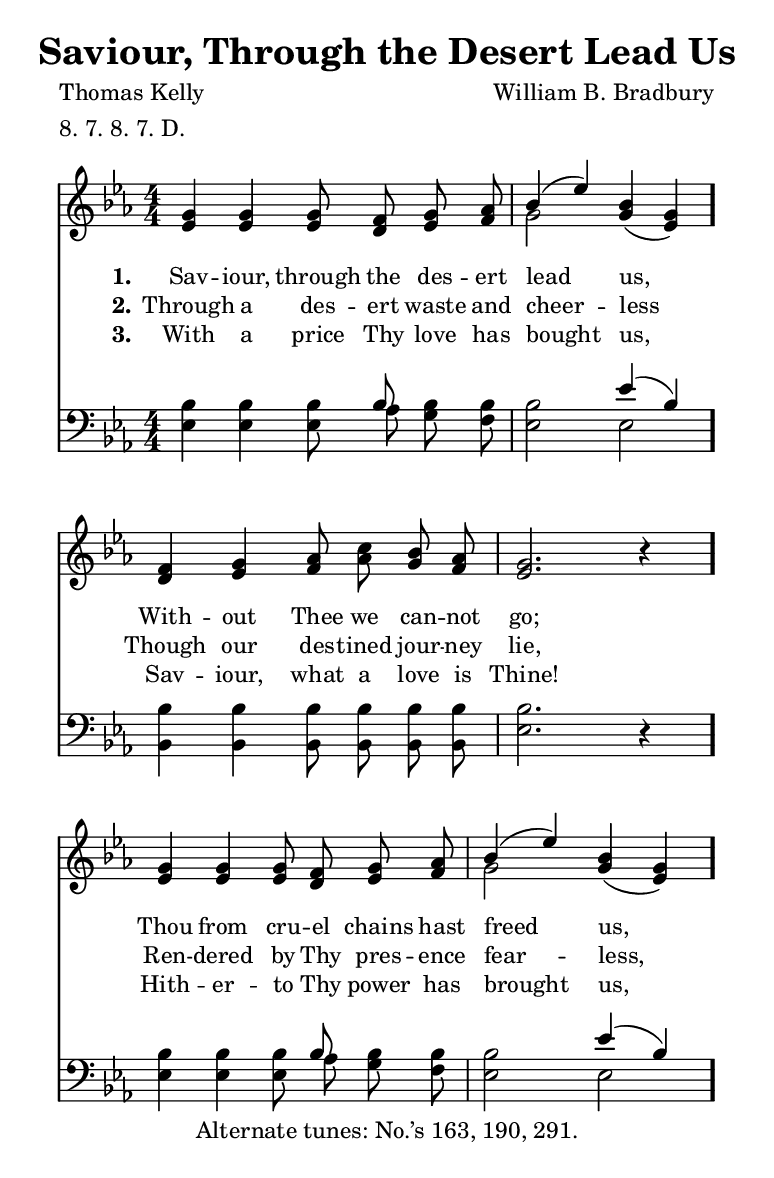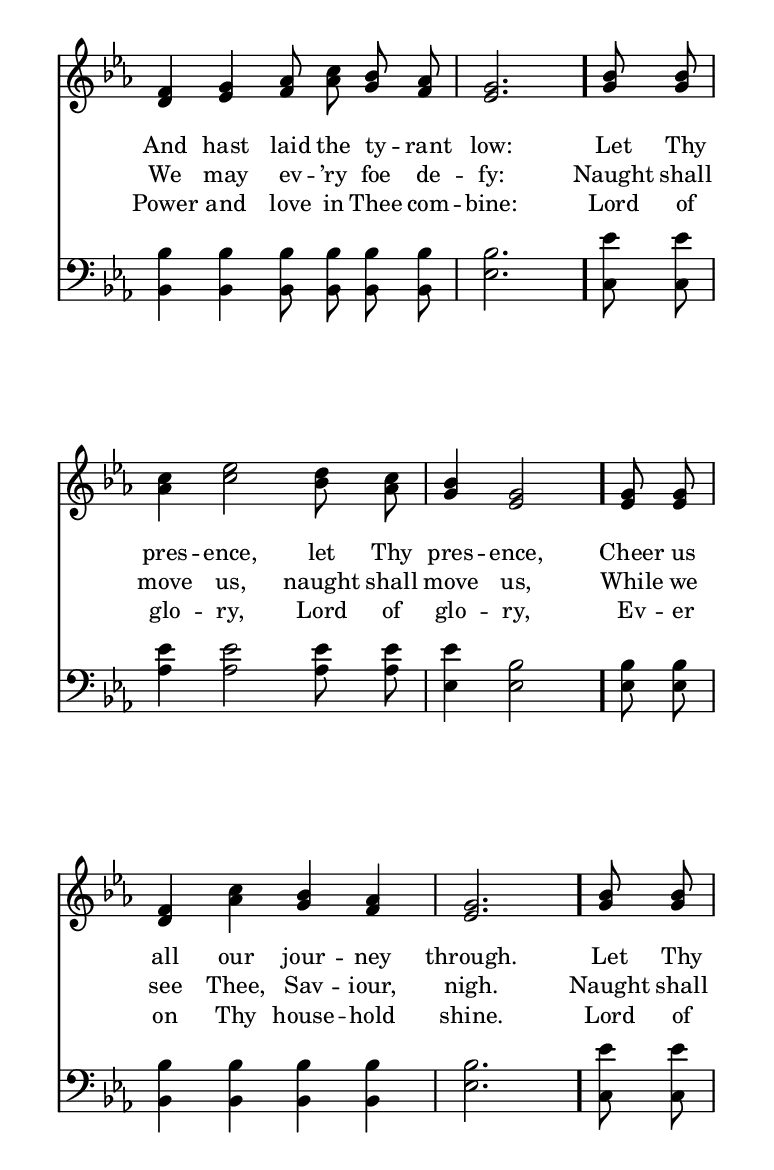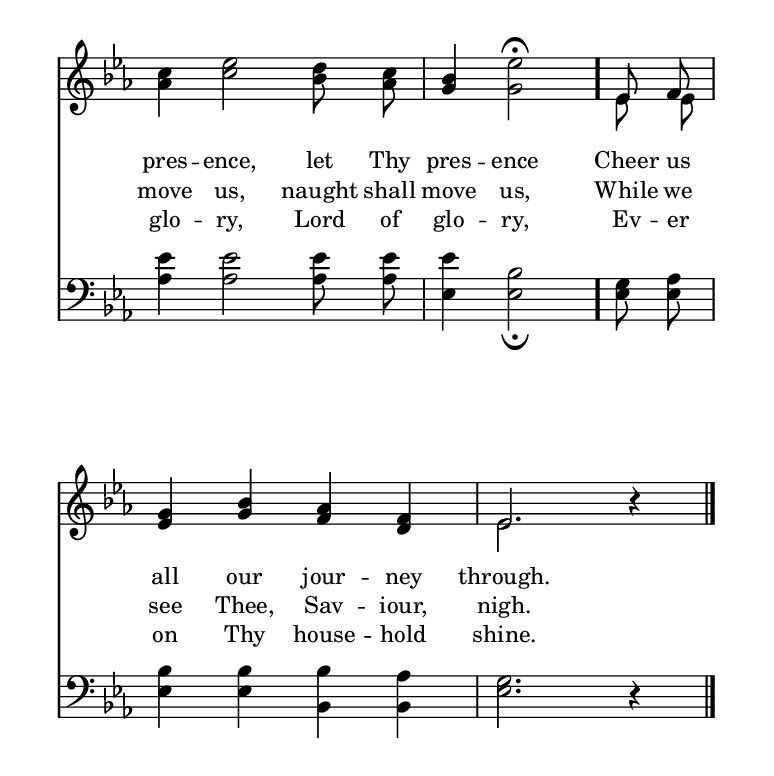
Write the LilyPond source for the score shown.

\include "common/global.ily"
\paper {
  \include "common/paper.ily"
  oddFooterMarkup = \markup { \fill-line { \on-the-fly \first-page "Alternate tunes: No.’s 163, 190, 291." } }

}

\header{
  hymnnumber = "191"
  title = "Saviour, Through the Desert Lead Us"
  tunename = "Bradbury" % see https://hymnary.org/tune/bradbury_bradbury
  meter = "8. 7. 8. 7. D."
  poet = "Thomas Kelly" % see https://hymnary.org/text/savior_through_the_desert_lead_us
  composer = "William B. Bradbury" % see https://hymnary.org/tune/bradbury_bradbury
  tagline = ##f
}

ta = { \tempo 4=80 }
tb = { \tempo 4=40 }

global = {
  \include "common/overrides.ily"
  \override Staff.TimeSignature.style = #'numbered
  \time 4/4
  \override Score.MetronomeMark.transparent = ##t % hide all fermata changes too
  \ta
  \key ees \major
  \autoBeamOff
}

notesSoprano = {
\global
\relative c'' {

  g4 g g8 f g aes | bes4( ees) bes( g) |
  f4 g aes8 c bes aes | g2. r4 % rest not in original, but required to make timing work
  g4 g g8 f g aes | bes4( ees) bes( g) |
  f4 g aes8 c bes aes | g2.
  bes8 bes | c4 ees2
  d8 c | bes4 g2
  g8 g | f4 c' bes aes | g2.
  bes8 bes | c4 ees2
  d8 c | bes4 \tb ees2 \fermata \ta
  ees,8 f | g4 bes aes f | ees2. r4 % impossible "r8" in original

  \bar "|."

}
}

notesAlto = {
\global
\relative e' {

  ees4 ees ees8 d ees f | g2 g4( ees) |
  d4 ees f8 aes g f | ees2. r4 % added rest
  ees4 ees ees8 d ees f | g2 g4( ees) |
  d4 ees f8 aes g f | ees2.
  g8 g | aes4 c2
  bes8 aes | g4 ees2
  ees8 ees | d4 aes' g f | ees2.
  g8 g | aes4 c2
  bes8 aes | g4 g2
  ees8 ees | ees4 g f d | ees2. r4

}
}

notesTenor = {
\global
\relative a {

  bes4 bes bes8 bes bes bes | bes2 ees4( bes) |
  bes4 bes bes8 bes bes bes | bes2. r4 % added rest
  bes4 bes bes8 bes bes bes | bes2 ees4( bes) |
  bes4 bes bes8 bes bes bes | bes2.
  ees8 ees | ees4 ees2
  ees8 ees | ees4 bes2
  bes8 bes | bes4 bes bes bes | bes2.
  ees8 ees | ees4 ees2
  ees8 ees | ees4 bes2
  g8 aes | bes4 bes bes aes | g2. r4

}
}

notesBass = {
\global
\relative f {

  ees4 ees ees8 aes g f | ees2 ees
  bes4 bes bes8 bes bes bes | ees2. r4 % added rest
  ees4 ees ees8 aes g f | ees2 ees
  bes4 bes bes8 bes bes bes | ees2.
  c8 c aes'4 aes2
  aes8 aes | ees4 ees2
  ees8 ees bes4 bes bes bes | ees2.
  c8 c aes'4 aes2
  aes8 aes | ees4 ees2_\fermata
  ees8 ees | ees4 ees bes bes | ees2. r4

}
}

wordsA = \lyricmode {
\set stanza = "1."

Sav -- iour, through the des -- ert lead us, \bar "."
With -- out Thee we can -- not go; \bar "."
Thou from cru -- el chains hast freed us, \bar "."
And hast laid the ty -- rant low: \bar "."
Let Thy pres -- ence, let Thy pres -- ence, \bar "."
Cheer us all our jour -- ney through. \bar "."
%{HIDE>%} Let Thy pres -- ence, let Thy pres -- ence \bar "."
Cheer us all our jour -- ney through. %{<HIDE%} \bar "."

}

wordsB = \lyricmode {
\set stanza = "2."

Through a des -- ert waste and cheer -- less
Though our des -- tined jour -- ney lie,
Ren -- dered by Thy pres -- ence fear -- less,
We may ev -- ’ry foe de -- fy:
Naught shall move us, naught shall move us,
While we see Thee, Sav -- iour, nigh.
%{HIDE>%} Naught shall move us, naught shall move us,
While we see Thee, Sav -- iour, nigh. %{<HIDE%}

}

wordsC = \lyricmode {
\set stanza = "3."

With a price Thy love has bought us,
Sav -- iour, what a love is Thine!
Hith -- er -- to Thy power has brought us,
Power and love in Thee com -- bine:
Lord of glo -- ry, Lord of glo -- ry,
Ev -- er on Thy house -- hold shine.
%{HIDE>%} Lord of glo -- ry, Lord of glo -- ry,
Ev -- er on Thy house -- hold shine. %{<HIDE%}

}

\score {
  \context ChoirStaff <<
    \context Staff = upper <<
      \set Staff.autoBeaming = ##f
      \set ChoirStaff.systemStartDelimiter = #'SystemStartBar
      \set ChoirStaff.printPartCombineTexts = ##f
      \partcombine #'(2 . 11) \notesSoprano \notesAlto
      \context NullVoice = sopranos { \voiceOne << \notesSoprano >> }
      \context Lyrics = one   \lyricsto sopranos \wordsA
      \context Lyrics = two   \lyricsto sopranos \wordsB
      \context Lyrics = three \lyricsto sopranos \wordsC
    >>
    \context Staff = men <<
      \set Staff.autoBeaming = ##f
      \clef bass
      \set ChoirStaff.printPartCombineTexts = ##f
      \partcombine #'(2 . 11) \notesTenor \notesBass
    >>
  >>
  \layout {
    \include "common/layout.ily"
  }
  #(cond ((ly:get-option 'eog-midi-permitted) #{ \midi{
    \include "common/midi.ily"
  } #}))
}

\version "2.19.49"  % necessary for upgrading to future LilyPond versions.

% vi:set et ts=2 sw=2 ai nocindent syntax=lilypond:
